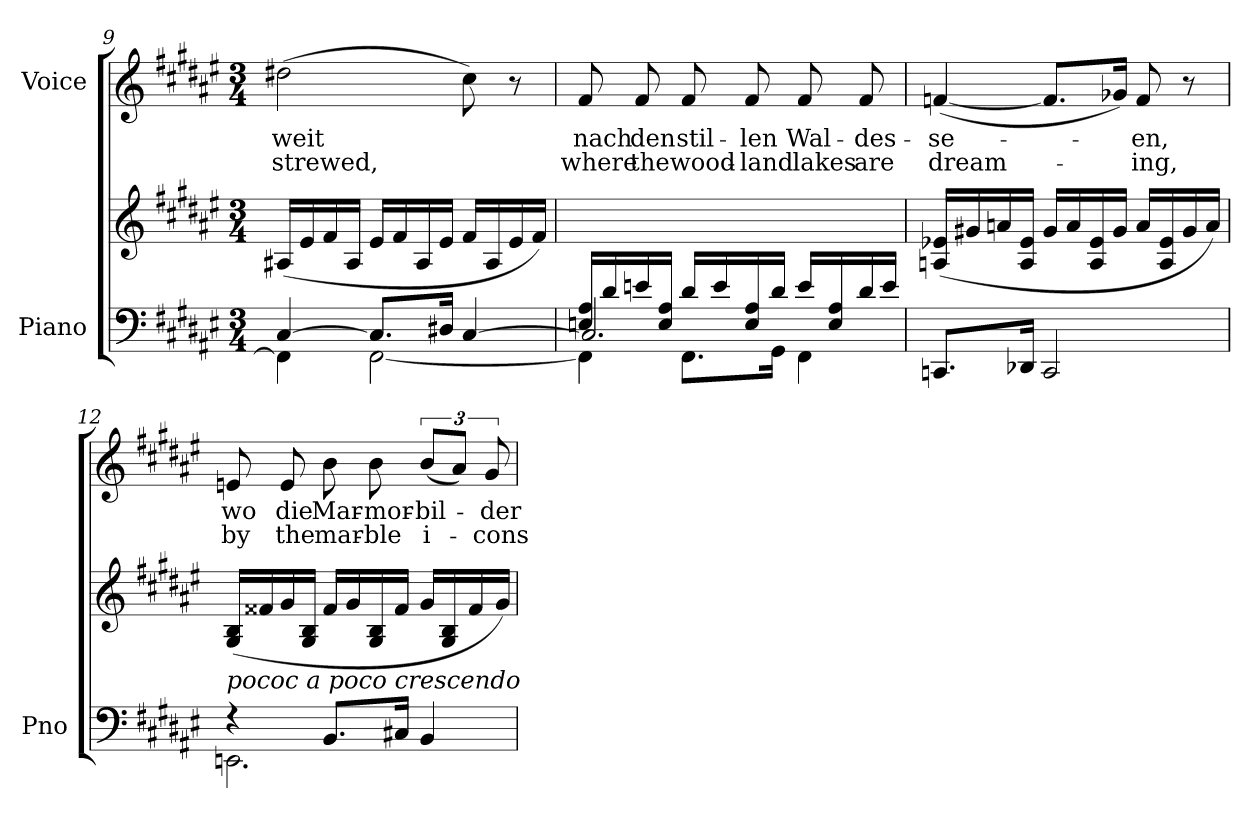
**kern	**kern	**kern	**text	**text
*part2	*part2	*part1	*part1	*part1
*staff3	*staff2	*staff1	*staff1	*staff1
*I"Piano	*	*I"Voice	*	*
*I'Pno	*	*	*	*
*clefF4	*clefG2	*clefG2	*	*
*k[f#c#g#d#a#e#]	*k[f#c#g#d#a#e#]	*k[f#c#g#d#a#e#]	*	*
*M3/4	*M3/4	*M3/4	*	*
=9	=9	=9	=9	=9
*^	*	*	*	*
!	!	!	!	!LO:LY:b	!LO:LY:b
[4C#/	4FF#\]	(>16A#X/LL	(>2dd#X\	weit	strewed,
.	.	16e#/	.	.	.
.	.	16f#/	.	.	.
.	.	16A#/JJ	.	.	.
8.C#/L]	[2FF#\	16e#/LL	.	.	.
.	.	16f#/	.	.	.
.	.	16A#/	.	.	.
16D#X/Jk	.	16e#/JJ	.	.	.
[4C#/	.	16f#/LL	8cc#\)	.	.
.	.	16A#/	.	.	.
.	.	16e#/	8r	.	.
.	.	16f#/JJ)	.	.	.
!!LO:PB:g=z
=10	=10	=10	=10	=10	=10
*	*^	*	*	*	*
!	!	!	!	!	!LO:LY:b	!LO:LY:b
16En/ 16A#/LL	4FF#\]	2.C#/]	2.ryy	8f#/	nach	where
16d#/	.	.	.	.	.	.
!	!	!	!	!	!LO:LY:b	!LO:LY:b
16en/	.	.	.	8f#/	den	the
16E/ 16A#/JJ	.	.	.	.	.	.
!	!	!	!	!	!LO:LY:b	!LO:LY:b
16d#/LL	8.FF#\L	.	.	8f#/	stil-	wood-
16e/	.	.	.	.	.	.
!	!	!	!	!	!LO:LY:b	!LO:LY:b
16E/ 16A#/	.	.	.	8f#/	-len	-land
16d#/JJ	16GG#\Jk	.	.	.	.	.
!	!	!	!	!	!LO:LY:b	!LO:LY:b
16e/LL	4FF#\	.	.	8f#/	Wal-	lakes
16E/ 16A#/	.	.	.	.	.	.
!	!	!	!	!	!LO:LY:b	!LO:LY:b
16d#/	.	.	.	8f#/	-des-	are
16e/JJ	.	.	.	.	.	.
*v	*v	*v	*	*	*	*
=11	=11	=11	=11	=11
!	!	!	!LO:LY:b	!LO:LY:b
8.CCn/L	(>16An/ 16e-X/LL	(<[4fn/	-se-	dream-
.	16g#X/	.	.	.
.	16an/	.	.	.
16DD-X/Jk	16A/ 16e-/JJ	.	.	.
2CC/	16g#/LL	8.f/L]	.	.
.	16a/	.	.	.
.	16A/ 16e-/	.	.	.
.	16g#/JJ	16g-X/Jk)	.	.
!	!	!	!LO:LY:b	!LO:LY:b
.	16a/LL	8f/	-en,	-ing,
.	16A/ 16e-/	.	.	.
.	16g#/	8r	.	.
.	16a/JJ)	.	.	.
=12	=12	=12	=12	=12
*^	*	*	*	*
!	!	!LO:TX:b:i:t=pococ a poco crescendo	!	!	!
!	!	!	!	!LO:LY:b	!LO:LY:b
4r	2.EEn\	(>16G#/ 16B/LL	8en/	wo	by
.	.	16f##X/	.	.	.
!	!	!	!	!LO:LY:b	!LO:LY:b
.	.	16g#/	8e/	die	the
.	.	16G#/ 16B/JJ	.	.	.
!	!	!	!	!LO:LY:b	!LO:LY:b
8.BB/L	.	16f##/LL	8b\	Mar-	mar-
.	.	16g#/	.	.	.
!	!	!	!	!LO:LY:b	!LO:LY:b
.	.	16G#/ 16B/	8b\	-mor-	-ble
16C#X/Jk	.	16f##/JJ	.	.	.
!	!	!	!	!LO:LY:b	!LO:LY:b
4BB/	.	16g#/LL	(<12b/L	-bil-	i-
.	.	16G#/ 16B/	.	.	.
.	.	.	12a#/J)	.	.
.	.	16f##/	.	.	.
!	!	!	!	!LO:LY:b	!LO:LY:b
.	.	.	12g#/	-der	-cons
.	.	16g#/JJ)	.	.	.
*v	*v	*	*	*	*
=	=	=	=	=
*-	*-	*-	*-	*-
